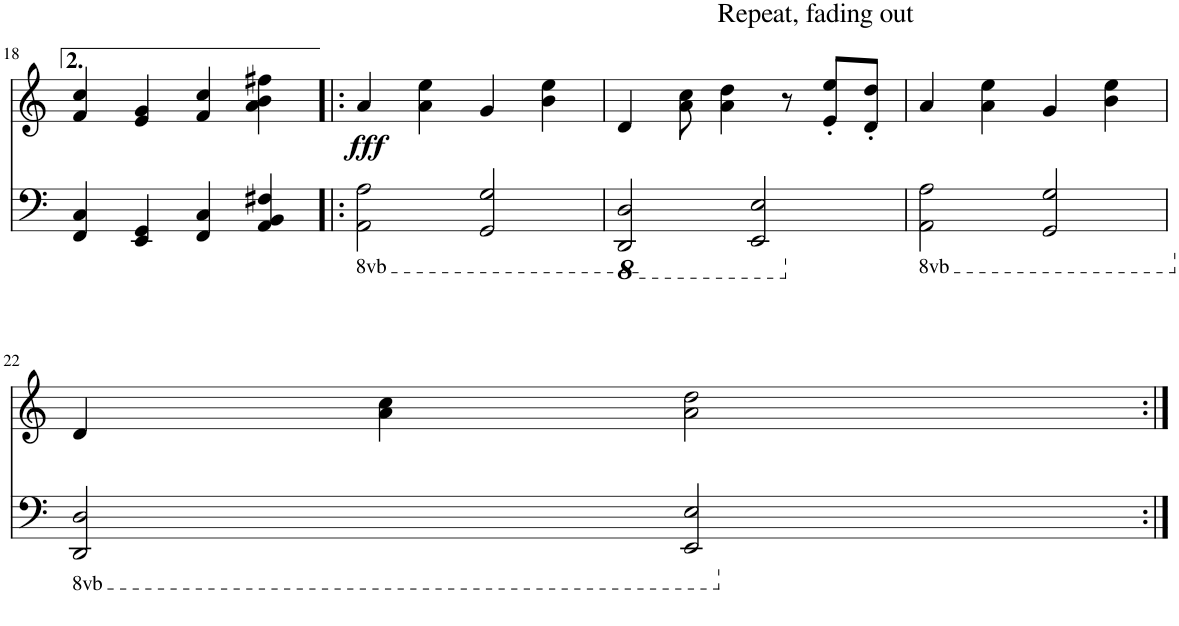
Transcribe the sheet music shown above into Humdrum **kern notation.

**kern	**kern	**dynam
*part1	*part1	*part1
*staff2	*staff1	*staff1/2
*I"Piano	*	*
*I'Pno.	*	*
!!LO:PB:g=z
*clefF4	*clefG2	*
*k[]	*k[]	*
*M4/4	*M4/4	*
=18	=18	=18
4FF/ 4C/	4f/ 4cc/	.
4EE/ 4GG/	4e/ 4g/	.
4FF/ 4C/	4f/ 4cc/	.
4AA/ 4BB/ 4F#X/	4a\ 4b\ 4ff#X\	.
=19!|:	=19!|:	=19!|:
*8ba	*	*
!	!	!LO:DY:b
2AAA\ 2AA\	4a/	fff
.	4a\ 4ee\	.
2GGG/ 2GG/	4g/	.
.	4b\ 4ee\	.
=20	=20	=20
*X8ba	*	*
*8ba	*	*
2DDD/ 2DD/	4d/	.
.	8a\ 8cc\	.
.	4a\ 4dd\	.
2EEE/ 2EE/	.	.
!	!LO:TX:a:t=Repeat, fading out	!
.	8r	.
.	8e/' 8ee/'L	.
.	8d/' 8dd/'J	.
=21	=21	=21
*X8ba	*	*
*8ba	*	*
2AAA\ 2AA\	4a/	.
.	4a\ 4ee\	.
2GGG/ 2GG/	4g/	.
.	4b\ 4ee\	.
!!LO:LB:g=z
=22	=22	=22
*X8ba	*	*
*8ba	*	*
2DDD/ 2DD/	4d/	.
.	4a\ 4cc\	.
2EEE/ 2EE/	2a\ 2dd\	.
*X8ba	*	*
=:|!	=:|!	=:|!
*-	*-	*-
